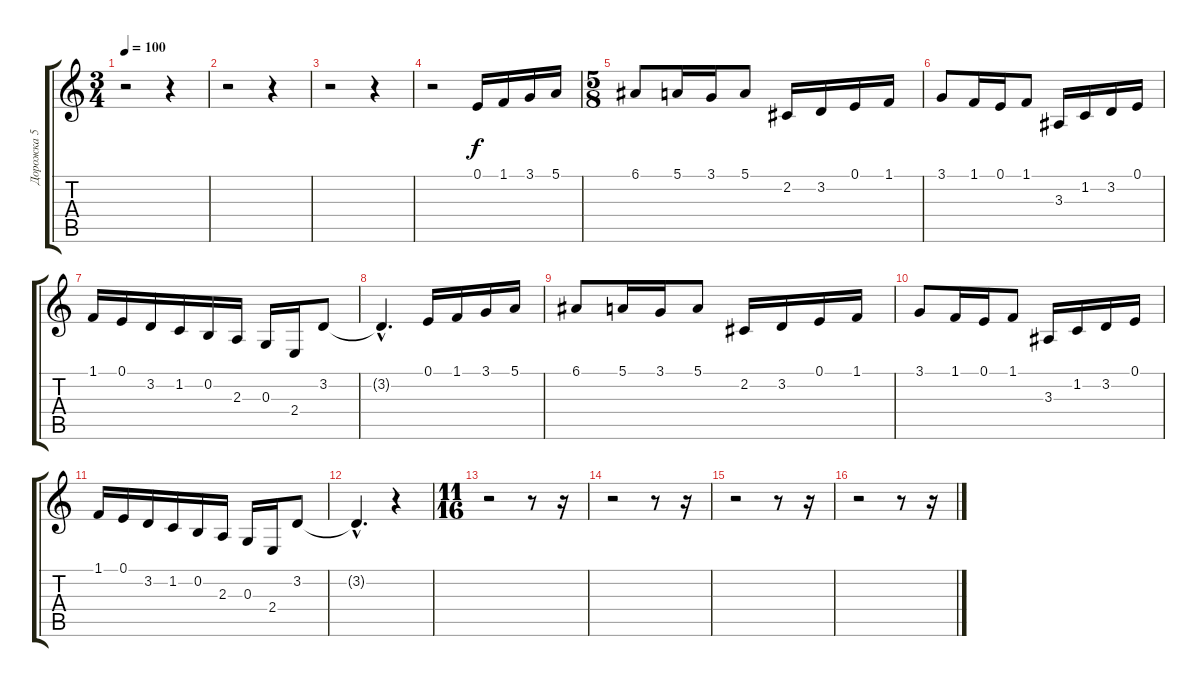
\track ("Дорожка 5" "Дорожка 5") {instrument oboe}
\staff {score tabs}
\tuning (E4 B3 G3 D3 A2 E2) {hide}
\ts (3 4)
\tempo 100
\clef g2
\ks c
r.2{dy f} r.4 |
r.2 r.4 |
r.2 r.4 |
r.2 0.1.16 1.1.16 3.1.16 5.1.16 |
\ts (5 8)
6.1.8 5.1.16 3.1.16 5.1.8 2.2.16 3.2.16 0.1.16 1.1.16 |
3.1.8 1.1.16 0.1.16 1.1.8 3.3.16 1.2.16 3.2.16 0.1.16 |
1.1.16 0.1.16 3.2.16 1.2.16 0.2.16 2.3.16 0.3.16 2.4.16 3.2.8 |
3.2{hac t}.4{d} 0.1.16 1.1.16 3.1.16 5.1.16 |
6.1.8 5.1.16 3.1.16 5.1.8 2.2.16 3.2.16 0.1.16 1.1.16 |
3.1.8 1.1.16 0.1.16 1.1.8 3.3.16 1.2.16 3.2.16 0.1.16 |
1.1.16 0.1.16 3.2.16 1.2.16 0.2.16 2.3.16 0.3.16 2.4.16 3.2.8 |
3.2{hac t}.4{d} r.4 |
\ts (11 16)
r.2 r.8 r.16 |
r.2 r.8 r.16 |
r.2 r.8 r.16 |
r.2 r.8 r.16
